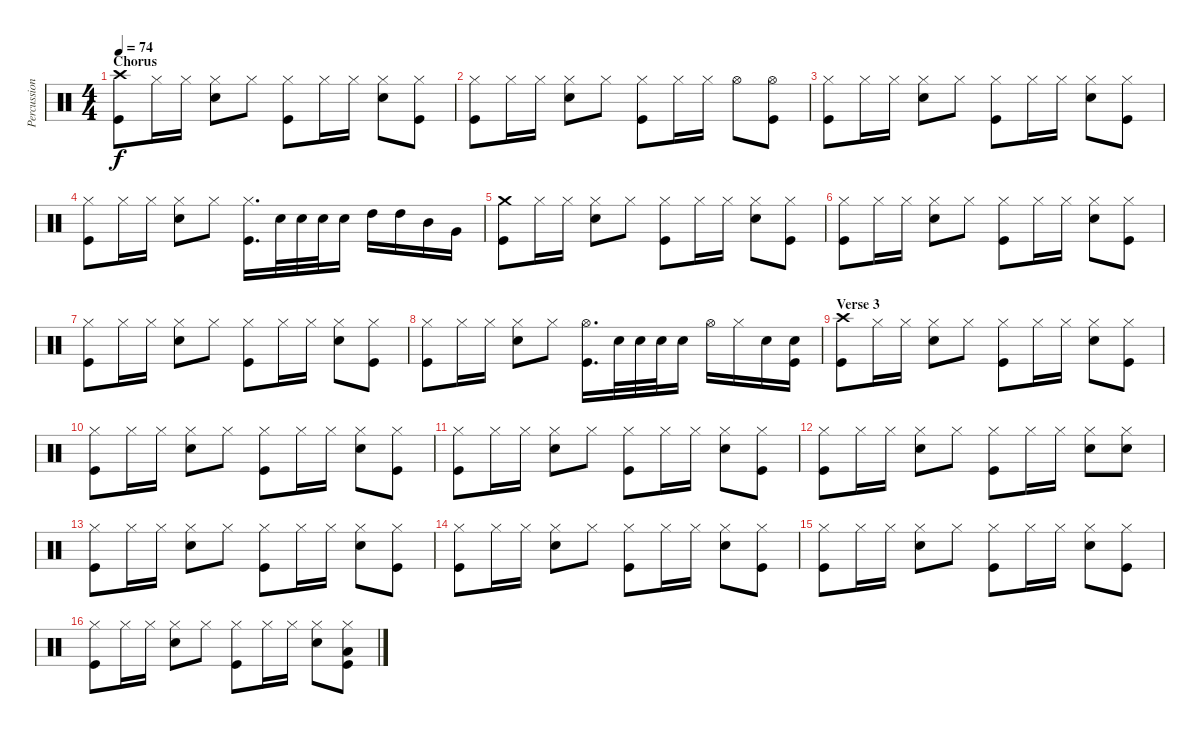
\track ("Percussion (Henley)" "Percussion") {instrument percussion}
\staff {score}
\articulation defaults
\ts (4 4)
\section ("" "Chorus")
\tempo 74
\clef neutral
\ks c
("Crash high (hit)" "Kick (hit)").8{dy f} "Hi-Hat (closed)".16 "Hi-Hat (closed)".16 ("Hi-Hat (closed)" "Snare (hit) 2").8 "Hi-Hat (closed)".8 ("Hi-Hat (closed)" "Kick (hit)").8 "Hi-Hat (closed)".16 "Hi-Hat (closed)".16 ("Hi-Hat (closed)" "Snare (hit) 2").8 ("Hi-Hat (closed)" "Kick (hit)").8 |
("Hi-Hat (closed)" "Kick (hit)").8 "Hi-Hat (closed)".16 "Hi-Hat (closed)".16 ("Hi-Hat (closed)" "Snare (hit) 2").8 "Hi-Hat (closed)".8 ("Hi-Hat (closed)" "Kick (hit)").8 "Hi-Hat (closed)".16 "Hi-Hat (closed)".16 "Hi-Hat (open)".8 ("Hi-Hat (open)" "Kick (hit)").8 |
("Hi-Hat (closed)" "Kick (hit)").8 "Hi-Hat (closed)".16 "Hi-Hat (closed)".16 ("Hi-Hat (closed)" "Snare (hit) 2").8 "Hi-Hat (closed)".8 ("Hi-Hat (closed)" "Kick (hit)").8 "Hi-Hat (closed)".16 "Hi-Hat (closed)".16 ("Hi-Hat (closed)" "Snare (hit) 2").8 ("Hi-Hat (closed)" "Kick (hit)").8 |
("Hi-Hat (closed)" "Kick (hit)").8 "Hi-Hat (closed)".16 "Hi-Hat (closed)".16 ("Hi-Hat (closed)" "Snare (hit) 2").8 "Hi-Hat (closed)".8 ("Hi-Hat (closed)" "Kick (hit)").16{d} "Snare (hit) 2".32 "Snare (hit) 2".32 "Snare (hit) 2".32 "Snare (hit) 2".16 "High Tom (hit)".16 "High Tom (hit)".16 "Mid Tom (hit)".16 "Very Low Tom (hit)".16 |
("Crash medium (hit)" "Kick (hit)").8 "Hi-Hat (closed)".16 "Hi-Hat (closed)".16 ("Hi-Hat (closed)" "Snare (hit) 2").8 "Hi-Hat (closed)".8 ("Hi-Hat (closed)" "Kick (hit)").8 "Hi-Hat (closed)".16 "Hi-Hat (closed)".16 ("Hi-Hat (closed)" "Snare (hit) 2").8 ("Hi-Hat (closed)" "Kick (hit)").8 |
("Hi-Hat (closed)" "Kick (hit)").8 "Hi-Hat (closed)".16 "Hi-Hat (closed)".16 ("Hi-Hat (closed)" "Snare (hit) 2").8 "Hi-Hat (closed)".8 ("Hi-Hat (closed)" "Kick (hit)").8 "Hi-Hat (closed)".16 "Hi-Hat (closed)".16 ("Hi-Hat (closed)" "Snare (hit) 2").8 ("Hi-Hat (closed)" "Kick (hit)").8 |
("Hi-Hat (closed)" "Kick (hit)").8 "Hi-Hat (closed)".16 "Hi-Hat (closed)".16 ("Hi-Hat (closed)" "Snare (hit) 2").8 "Hi-Hat (closed)".8 ("Hi-Hat (closed)" "Kick (hit)").8 "Hi-Hat (closed)".16 "Hi-Hat (closed)".16 ("Hi-Hat (closed)" "Snare (hit) 2").8 ("Hi-Hat (closed)" "Kick (hit)").8 |
("Hi-Hat (closed)" "Kick (hit)").8 "Hi-Hat (closed)".16 "Hi-Hat (closed)".16 ("Hi-Hat (closed)" "Snare (hit) 2").8 "Hi-Hat (closed)".8 ("Hi-Hat (open)" "Kick (hit)").16{d} "Snare (hit) 2".32 "Snare (hit) 2".32 "Snare (hit) 2".32 "Snare (hit) 2".16 "Hi-Hat (open)".16 "Hi-Hat (closed)".16 "Snare (hit) 2".16 ("Snare (hit) 2" "Kick (hit)").16 |
\section ("" "Verse 3")
("Crash high (hit)" "Kick (hit)").8 "Hi-Hat (closed)".16 "Hi-Hat (closed)".16 ("Hi-Hat (closed)" "Snare (hit) 2").8 "Hi-Hat (closed)".8 ("Hi-Hat (closed)" "Kick (hit)").8 "Hi-Hat (closed)".16 "Hi-Hat (closed)".16 ("Hi-Hat (closed)" "Snare (hit) 2").8 ("Hi-Hat (closed)" "Kick (hit)").8 |
("Hi-Hat (closed)" "Kick (hit)").8 "Hi-Hat (closed)".16 "Hi-Hat (closed)".16 ("Hi-Hat (closed)" "Snare (hit) 2").8 "Hi-Hat (closed)".8 ("Hi-Hat (closed)" "Kick (hit)").8 "Hi-Hat (closed)".16 "Hi-Hat (closed)".16 ("Hi-Hat (closed)" "Snare (hit) 2").8 ("Hi-Hat (closed)" "Kick (hit)").8 |
("Hi-Hat (closed)" "Kick (hit)").8 "Hi-Hat (closed)".16 "Hi-Hat (closed)".16 ("Hi-Hat (closed)" "Snare (hit) 2").8 "Hi-Hat (closed)".8 ("Hi-Hat (closed)" "Kick (hit)").8 "Hi-Hat (closed)".16 "Hi-Hat (closed)".16 ("Hi-Hat (closed)" "Snare (hit) 2").8 ("Hi-Hat (closed)" "Kick (hit)").8 |
("Hi-Hat (closed)" "Kick (hit)").8 "Hi-Hat (closed)".16 "Hi-Hat (closed)".16 ("Hi-Hat (closed)" "Snare (hit) 2").8 "Hi-Hat (closed)".8 ("Hi-Hat (closed)" "Kick (hit)").8 "Hi-Hat (closed)".16 "Hi-Hat (closed)".16 ("Hi-Hat (closed)" "Snare (hit) 2").8 ("Hi-Hat (closed)" "Snare (hit) 2").8 |
("Hi-Hat (closed)" "Kick (hit)").8 "Hi-Hat (closed)".16 "Hi-Hat (closed)".16 ("Hi-Hat (closed)" "Snare (hit) 2").8 "Hi-Hat (closed)".8 ("Hi-Hat (closed)" "Kick (hit)").8 "Hi-Hat (closed)".16 "Hi-Hat (closed)".16 ("Hi-Hat (closed)" "Snare (hit) 2").8 ("Hi-Hat (closed)" "Kick (hit)").8 |
("Hi-Hat (closed)" "Kick (hit)").8 "Hi-Hat (closed)".16 "Hi-Hat (closed)".16 ("Hi-Hat (closed)" "Snare (hit) 2").8 "Hi-Hat (closed)".8 ("Hi-Hat (closed)" "Kick (hit)").8 "Hi-Hat (closed)".16 "Hi-Hat (closed)".16 ("Hi-Hat (closed)" "Snare (hit) 2").8 ("Hi-Hat (closed)" "Kick (hit)").8 |
("Hi-Hat (closed)" "Kick (hit)").8 "Hi-Hat (closed)".16 "Hi-Hat (closed)".16 ("Hi-Hat (closed)" "Snare (hit) 2").8 "Hi-Hat (closed)".8 ("Hi-Hat (closed)" "Kick (hit)").8 "Hi-Hat (closed)".16 "Hi-Hat (closed)".16 ("Hi-Hat (closed)" "Snare (hit) 2").8 ("Hi-Hat (closed)" "Kick (hit)").8 |
("Hi-Hat (closed)" "Kick (hit)").8 "Hi-Hat (closed)".16 "Hi-Hat (closed)".16 ("Hi-Hat (closed)" "Snare (hit) 2").8 "Hi-Hat (closed)".8 ("Hi-Hat (closed)" "Kick (hit)").8 "Hi-Hat (closed)".16 "Hi-Hat (closed)".16 ("Hi-Hat (closed)" "Snare (hit) 2").8 ("Hi-Hat (closed)" "Low Tom (hit)" "Kick (hit)").8
